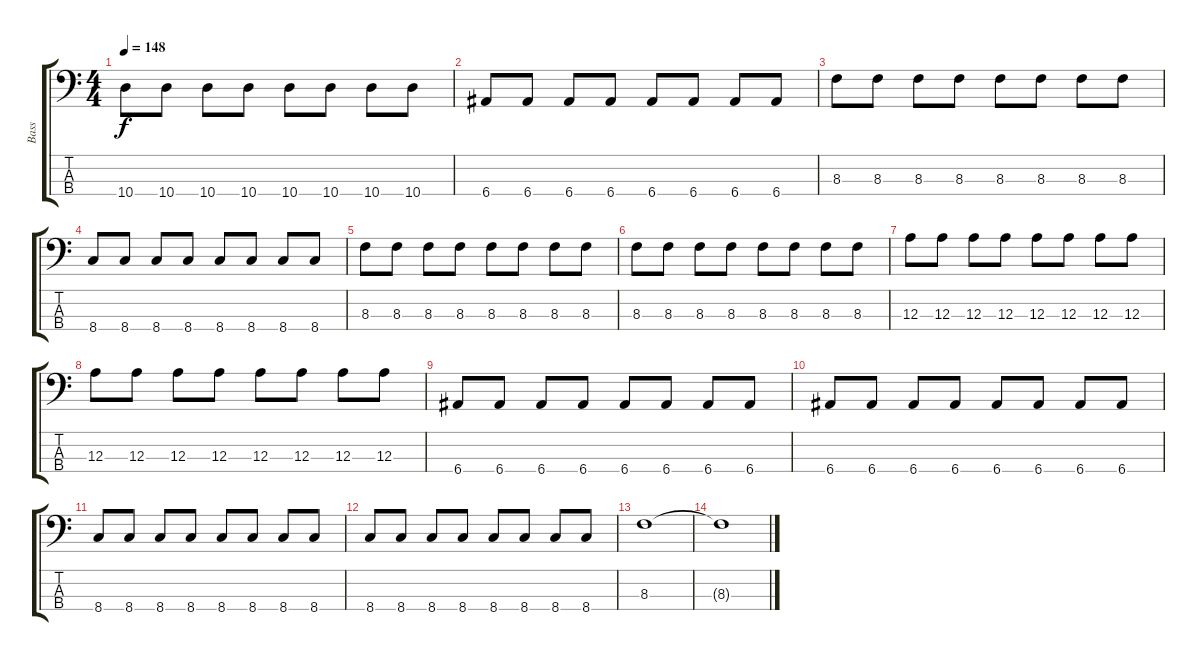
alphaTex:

\track ("Bass " "Bass ") {instrument electricbassfinger}
\staff {score tabs}
\tuning (G2 D2 A1 E1) {hide}
\ts (4 4)
\tempo 148
\clef f4
\ks c
10.4.8{dy f} 10.4.8 10.4.8 10.4.8 10.4.8 10.4.8 10.4.8 10.4.8 |
6.4.8 6.4.8 6.4.8 6.4.8 6.4.8 6.4.8 6.4.8 6.4.8 |
8.3.8 8.3.8 8.3.8 8.3.8 8.3.8 8.3.8 8.3.8 8.3.8 |
8.4.8 8.4.8 8.4.8 8.4.8 8.4.8 8.4.8 8.4.8 8.4.8 |
8.3.8 8.3.8 8.3.8 8.3.8 8.3.8 8.3.8 8.3.8 8.3.8 |
8.3.8 8.3.8 8.3.8 8.3.8 8.3.8 8.3.8 8.3.8 8.3.8 |
12.3.8 12.3.8 12.3.8 12.3.8 12.3.8 12.3.8 12.3.8 12.3.8 |
12.3.8 12.3.8 12.3.8 12.3.8 12.3.8 12.3.8 12.3.8 12.3.8 |
6.4.8 6.4.8 6.4.8 6.4.8 6.4.8 6.4.8 6.4.8 6.4.8 |
6.4.8 6.4.8 6.4.8 6.4.8 6.4.8 6.4.8 6.4.8 6.4.8 |
8.4.8 8.4.8 8.4.8 8.4.8 8.4.8 8.4.8 8.4.8 8.4.8 |
8.4.8 8.4.8 8.4.8 8.4.8 8.4.8 8.4.8 8.4.8 8.4.8 |
8.3.1 |
8.3{t}.1
